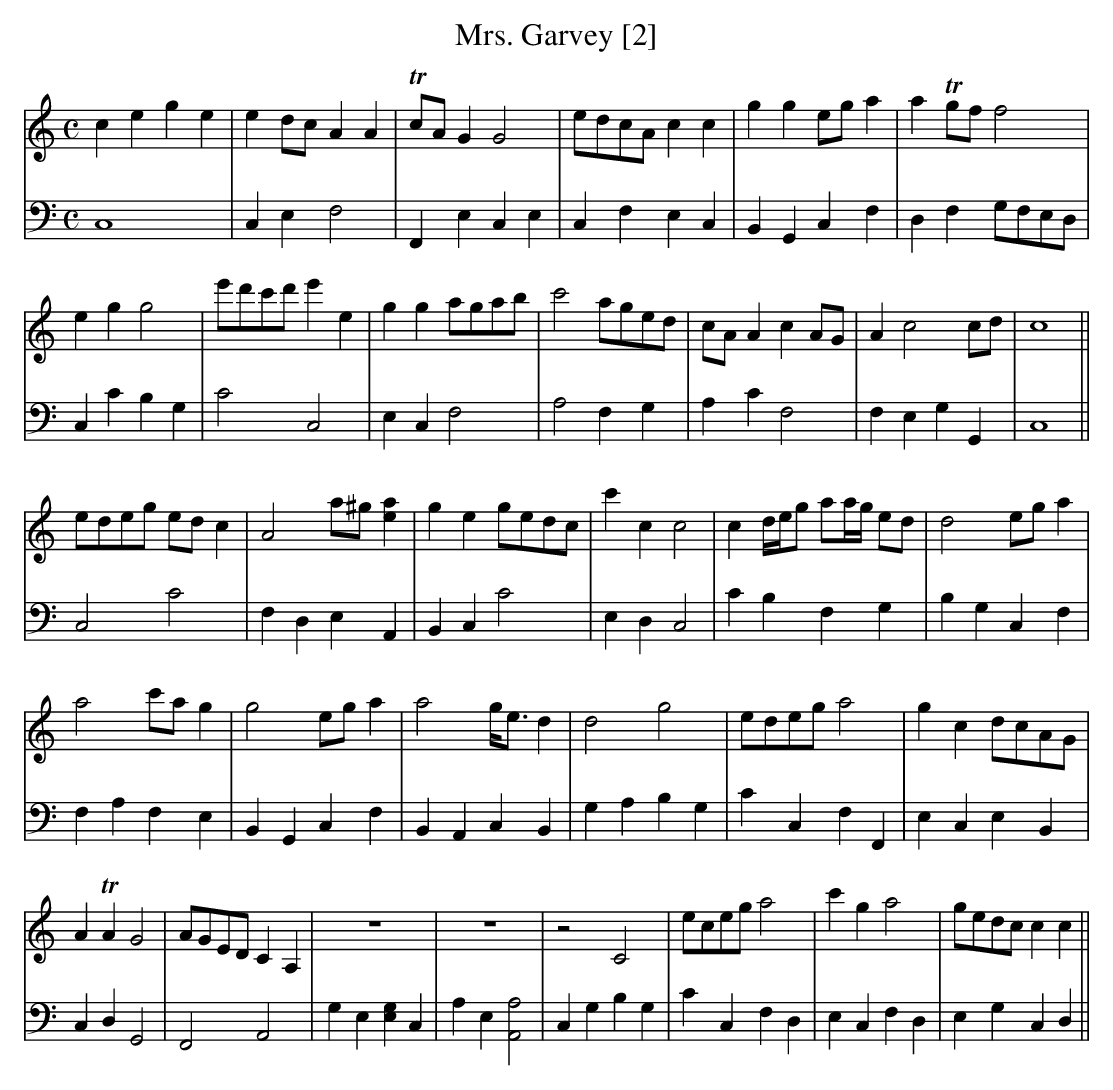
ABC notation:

X:1
T:Mrs. Garvey [2]
M:C
L:1/8
K:C
V:1
c2e2g2e2|e2 dc A2A2|TcA G2 G4|edcA c2c2|g2g2 eg a2 |a2Tgf f4|
e2g2 g4|e'd'c'd' e'2 e2|g2g2 agab|c'4 aged|cA A2 c2 AG|A2c4 cd|c8||
edeg edc2|A4 a^g [e2a2]|g2e2 gedc|c'2c2 c4|c2 d/e/g aa/g/ ed|d4 eg a2|
a4 c'a g2|g4 eg a2|a4 g<e d2|d4g4|edeg a4|g2c2 dcAG|
A2TA2 G4|AGED C2A,2|z8|z8|z4 C4|eceg a4|c'2g2a4|gedc c2c2||
V:2 clef = bass
C,8|C,2E,2F,4|F,,2E,2C,2E,2|C,2F,2E,2C,2|B,,2G,,2C,2F,2|D,2F,2 G,F,E,D,|
C,2C2B,2G,2|C4C,4|E,2C,2F,4|A,4F,2G,2|A,2C2F,4|F,2E,2G,2G,,2|C,8||
C,4C4|F,2D,2E,2A,,2|B,,2C,2C4|E,2D,2C,4|C2B,2F,2G,2|B,2G,2C,2F,2|
F,2A,2F,2E,2|B,,2G,,2C,2F,2|B,,2A,,2C,2B,,2|G,2A,2B,2G,2|C2C,2F,2F,,2|E,2C,2E,2B,,2|
C,2D,2G,,4|F,,4A,,4|G,2E,2[E,2G,2]C,2|A,2E,2[A,,4A,4]|C,2G,2B,2G,2|C2C,2F,2D,2|E,2C,2F,2D,2|E,2G,2C,2D,2||
